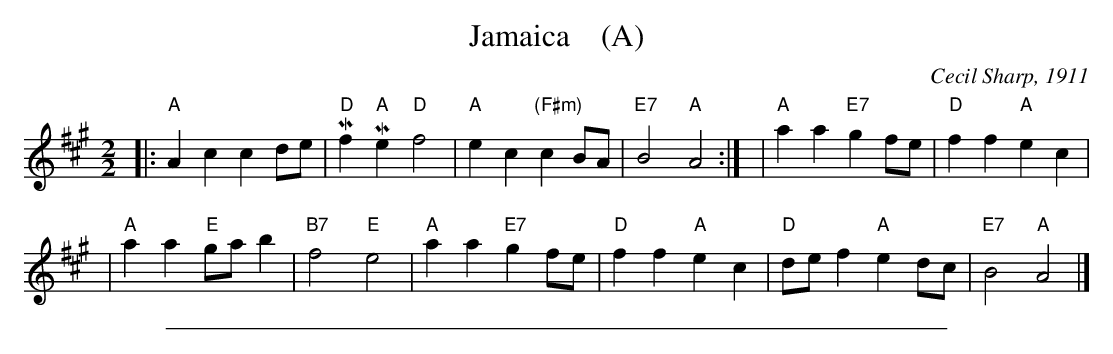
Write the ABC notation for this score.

X:1
T: Jamaica    (A)
O: Cecil Sharp, 1911
M: 2/2
L: 1/8
K: A
|: "A"A2c2 c2de | "D"Mf2"A"Me2 "D"f4 \
| "A"e2c2 "(F#m)"c2BA | "E7"B4 "A"A4 :| \
| "A"a2a2 "E7"g2fe | "D"f2f2 "A"e2c2 |
| "A"a2a2 "E"gab2 | "B7"f4 "E"e4 \
| "A"a2a2 "E7"g2fe | "D"f2f2 "A"e2c2 \
| "D"def2 "A"e2dc | "E7"B4 "A"A4 |]
